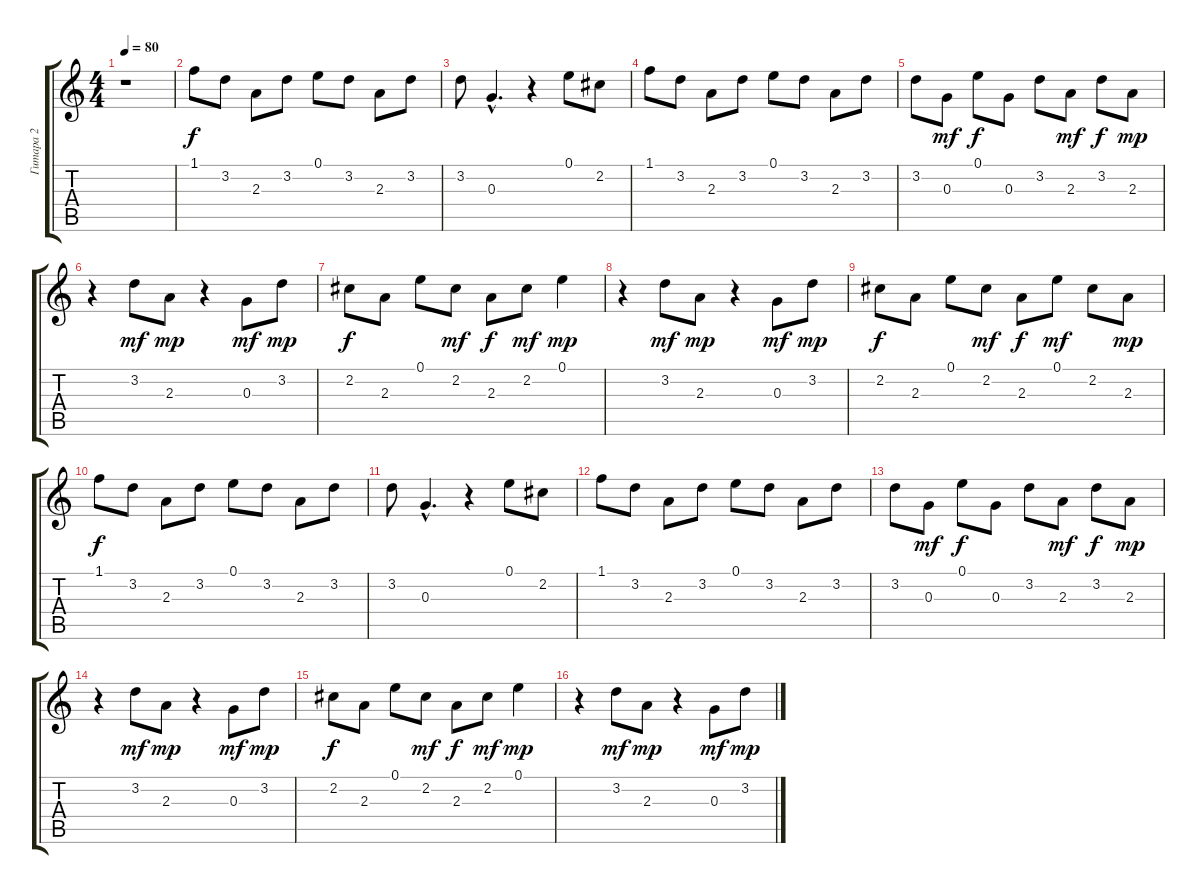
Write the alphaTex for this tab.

\track ("Гитара 2" "Гитара 2") {instrument electricguitarclean}
\staff {score tabs}
\tuning (E4 B3 G3 D3 A2 E2) {hide}
\ts (4 4)
\tempo 80
\clef g2
\ks c
r.1{dy f instrument electricguitarclean} |
1.1.8 3.2.8 2.3.8 3.2.8 0.1.8 3.2.8 2.3.8 3.2.8 |
3.2.8 0.3{hac}.4{d} r.4 0.1.8 2.2.8 |
1.1.8 3.2.8 2.3.8 3.2.8 0.1.8 3.2.8 2.3.8 3.2.8 |
3.2.8 0.3.8{dy mf} 0.1.8{dy f} 0.3.8 3.2.8 2.3.8{dy mf} 3.2.8{dy f} 2.3.8{dy mp} |
r.4 3.2.8{dy mf} 2.3.8{dy mp} r.4 0.3.8{dy mf} 3.2.8{dy mp} |
2.2.8{dy f} 2.3.8 0.1.8 2.2.8{dy mf} 2.3.8{dy f} 2.2.8{dy mf} 0.1.4{dy mp} |
r.4 3.2.8{dy mf} 2.3.8{dy mp} r.4 0.3.8{dy mf} 3.2.8{dy mp} |
2.2.8{dy f} 2.3.8 0.1.8 2.2.8{dy mf} 2.3.8{dy f} 0.1.8{dy mf} 2.2.8 2.3.8{dy mp} |
1.1.8{dy f volume 10} 3.2.8 2.3.8 3.2.8 0.1.8 3.2.8 2.3.8 3.2.8 |
3.2.8 0.3{hac}.4{d} r.4 0.1.8 2.2.8 |
1.1.8 3.2.8 2.3.8 3.2.8 0.1.8 3.2.8 2.3.8 3.2.8 |
3.2.8 0.3.8{dy mf} 0.1.8{dy f} 0.3.8 3.2.8 2.3.8{dy mf} 3.2.8{dy f} 2.3.8{dy mp} |
r.4 3.2.8{dy mf} 2.3.8{dy mp} r.4 0.3.8{dy mf} 3.2.8{dy mp} |
2.2.8{dy f} 2.3.8 0.1.8 2.2.8{dy mf} 2.3.8{dy f} 2.2.8{dy mf} 0.1.4{dy mp} |
r.4 3.2.8{dy mf} 2.3.8{dy mp} r.4 0.3.8{dy mf} 3.2.8{dy mp}
